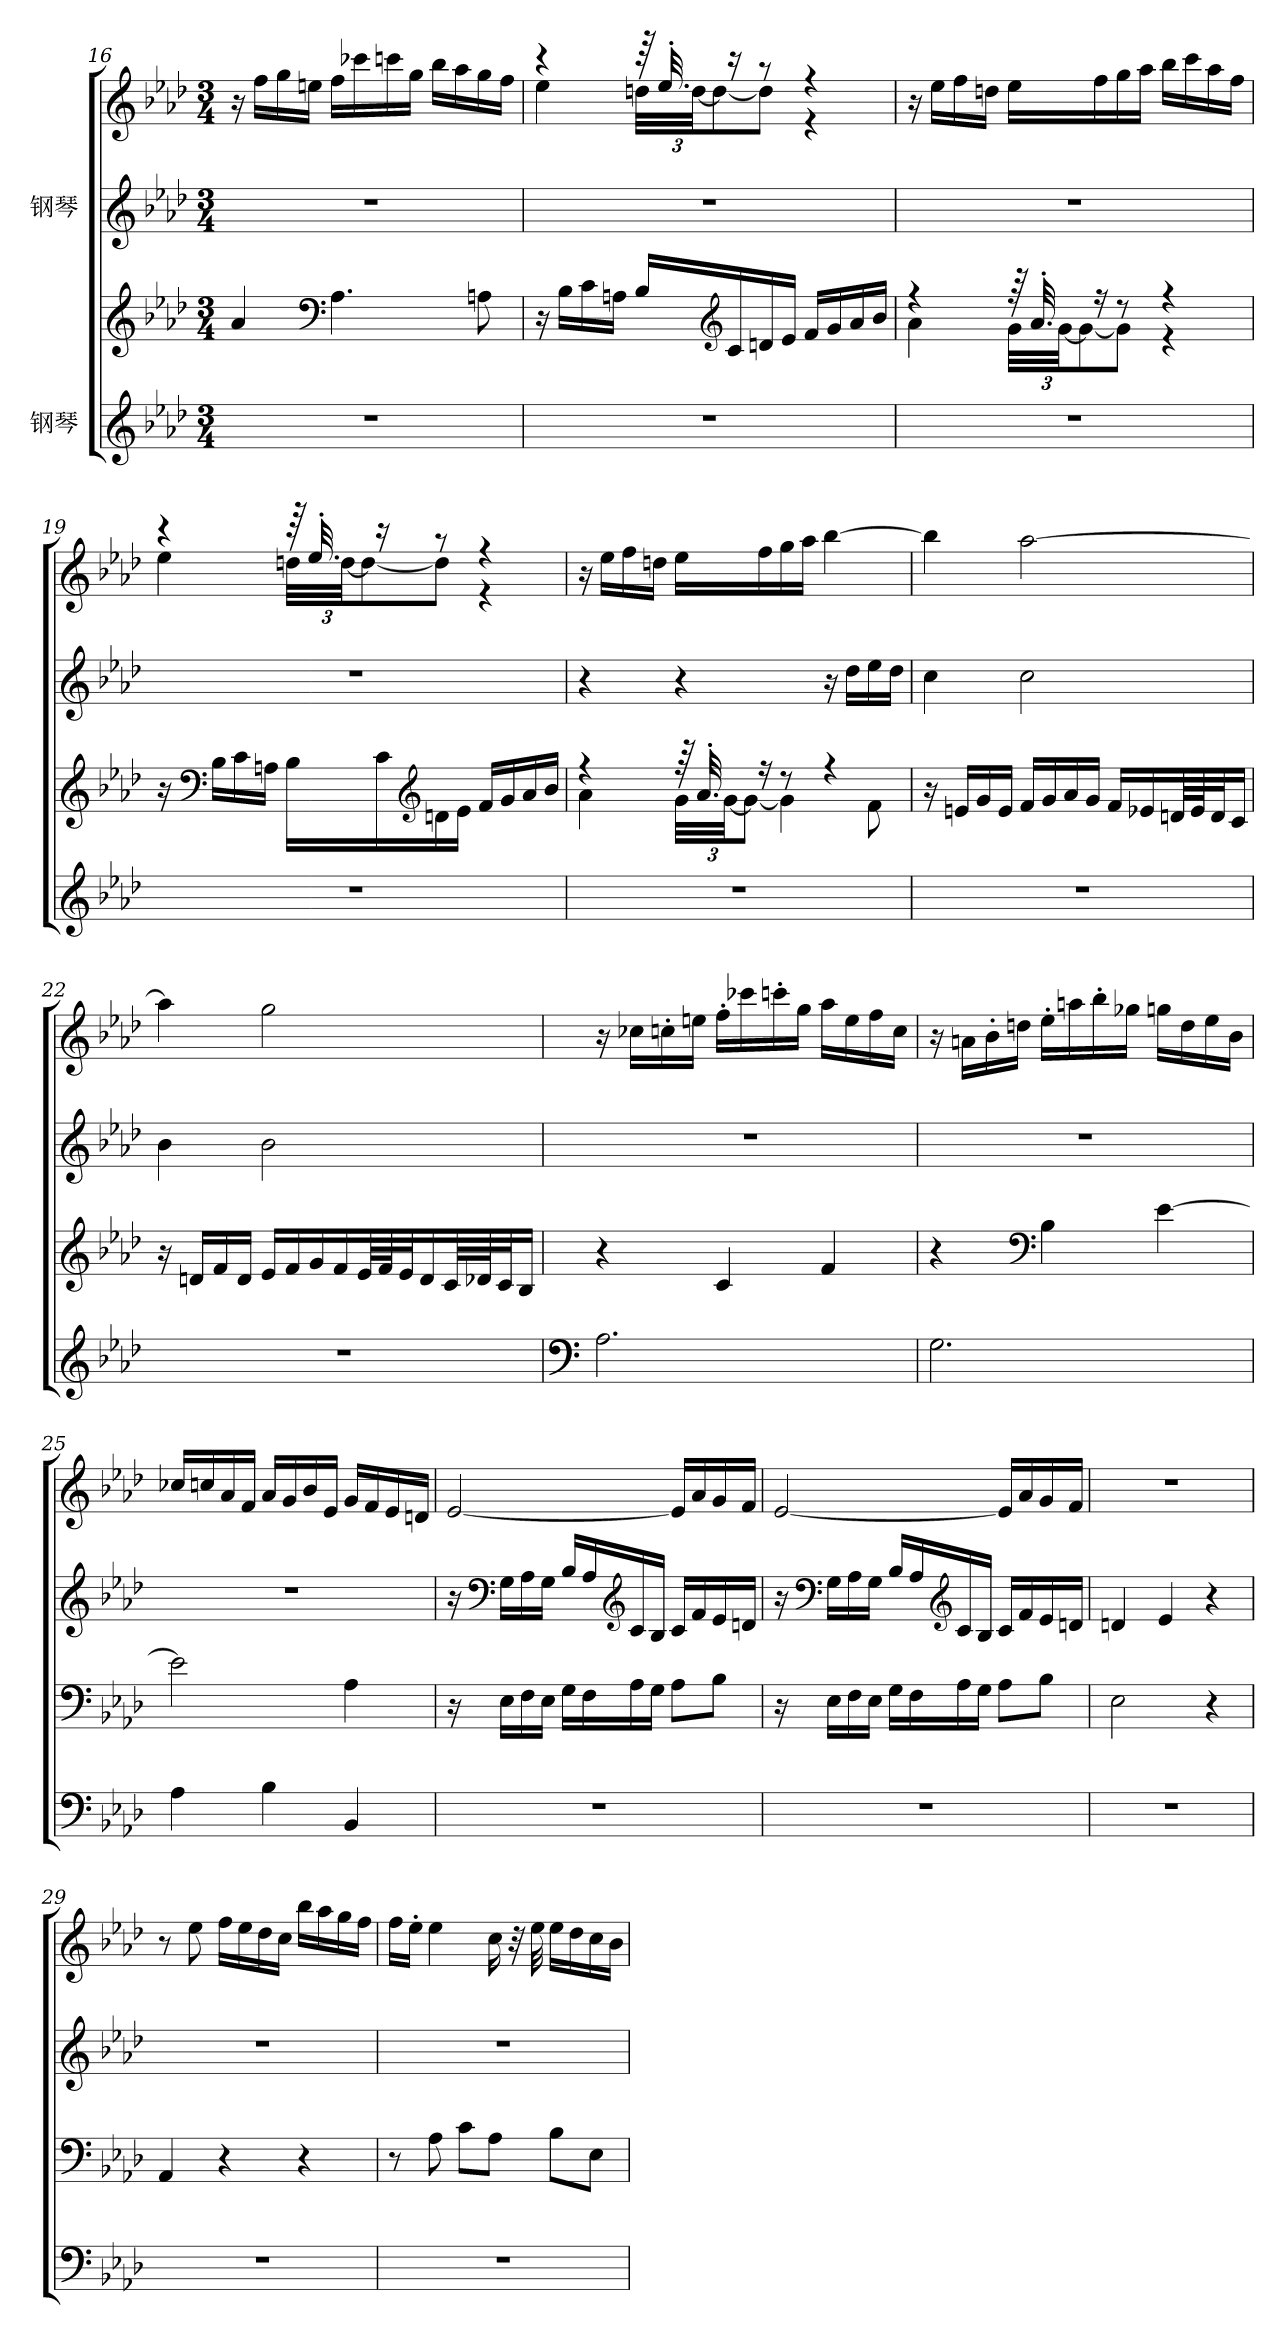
**kern	**kern	**kern	**kern
*part2	*part2	*part1	*part1
*staff4	*staff3	*staff2	*staff1
*I"钢琴	*	*I"钢琴	*
*clefG2	*clefG2	*clefG2	*clefG2
*k[b-e-a-d-]	*k[b-e-a-d-]	*k[b-e-a-d-]	*k[b-e-a-d-]
*M3/4	*M3/4	*M3/4	*M3/4
=16	=16	=16	=16
2.r	4a-/	2.r	16r
.	.	.	16ff\LL
.	.	.	16gg\
.	.	.	16een\JJ
*	*clefF4	*	*
.	4.A-\	.	16ff\LL
.	.	.	16ccc-X\
.	.	.	16cccn\
.	.	.	16gg\JJ
.	.	.	16bb-\LL
.	.	.	16aa-\
.	8An\	.	16gg\
.	.	.	16ff\JJ
!!LO:LB:g=z
=17	=17	=17	=17
*	*	*	*^
2.r	16r	2.r	4r	4ee-\
.	16B-\LL	.	.	.
.	16c\	.	.	.
.	16An\JJ	.	.	.
*	*	*	*	*Xbrackettup
.	16B-/LL	.	64r	48ddn\LLL
.	.	.	32.ee-'/	.
.	.	.	.	[48dd\JJ
.	.	.	.	12dd\_
*	*clefG2	*	*	*
.	16c/	.	16r	.
.	16dn/	.	8r	8dd\J]
.	16e-/JJ	.	.	.
.	16f/LL	.	4r	4r
.	16g/	.	.	.
.	16a-/	.	.	.
.	16b-/JJ	.	.	.
*	*	*	*v	*v
=18	=18	=18	=18
*	*^	*	*
2.r	4r	4a-\	2.r	16r
.	.	.	.	16ee-\LL
.	.	.	.	16ff\
.	.	.	.	16ddn\JJ
*	*	*Xbrackettup	*	*
.	64r	48g\LLL	.	16ee-\LL
.	32.a-'/	.	.	.
.	.	[48g\JJ	.	.
.	.	12g\_	.	.
.	16r	.	.	16ff\
.	8r	8g\J]	.	16gg\
.	.	.	.	16aa-\JJ
.	4r	4r	.	16bb-\LL
.	.	.	.	16ccc\
.	.	.	.	16aa-\
.	.	.	.	16ff\JJ
*	*v	*v	*	*
!!LO:LB:g=z
=19	=19	=19	=19
*	*	*	*^
2.r	16r	2.r	4r	4ee-\
*	*clefF4	*	*	*
.	16B-\LL	.	.	.
.	16c\	.	.	.
.	16An\JJ	.	.	.
.	16B-\LL	.	64r	48ddn\LLL
.	.	.	32.ee-'/	.
.	.	.	.	[48dd\JJ
.	.	.	.	12dd\_
.	16c\	.	16r	.
*	*clefG2	*	*	*
.	16dn\	.	8r	8dd\J]
.	16e-\JJ	.	.	.
.	16f/LL	.	4r	4r
.	16g/	.	.	.
.	16a-/	.	.	.
.	16b-/JJ	.	.	.
*	*	*	*v	*v
=20	=20	=20	=20
*	*^	*	*
2.r	4r	4a-\	4r	16r
.	.	.	.	16ee-\LL
.	.	.	.	16ff\
.	.	.	.	16ddn\JJ
.	64r	48g\LLL	4r	16ee-\LL
.	32.a-'/	.	.	.
.	.	[48g\JJ	.	.
.	.	12g\J_	.	.
.	16r	.	.	16ff\
.	8r	4g\]	.	16gg\
.	.	.	.	16aa-\JJ
.	4r	.	16r	[4bb-\
.	.	.	16dd-\LL	.
.	.	8f\	16ee-\	.
.	.	.	16dd-\JJ	.
*	*v	*v	*	*
!!LO:PB:g=z
=21	=21	=21	=21
2.r	16r	4cc\	4bb-\]
.	16en/LL	.	.
.	16g/	.	.
.	16e/JJ	.	.
.	16f/LL	2cc\	[2aa-\
.	16g/	.	.
.	16a-/	.	.
.	16g/JJ	.	.
.	16f/LL	.	.
.	16e-X/	.	.
.	64dn/LL	.	.
.	64e-/J	.	.
.	32d/J	.	.
.	16c/JJ	.	.
=22	=22	=22	=22
2.r	16r	4b-\	4aa-\]
.	16dn/LL	.	.
.	16f/	.	.
.	16d/JJ	.	.
.	16e-/LL	2b-\	2gg\
.	16f/	.	.
.	16g/	.	.
.	16f/	.	.
.	64e-/LL	.	.
.	64f/J	.	.
.	32e-/J	.	.
.	16d/	.	.
.	64c/LL	.	.
.	64d-X/J	.	.
.	32c/J	.	.
.	16B-/JJ	.	.
!!LO:LB:g=z
=23	=23	=23	=23
*clefF4	*	*	*
2.A-\	4r	2.r	16r
.	.	.	16cc-X\LL
.	.	.	16ccn'\
.	.	.	16een\JJ
.	4c/	.	16ff'\LL
.	.	.	16ccc-X\
.	.	.	16cccn'\
.	.	.	16gg\JJ
.	4f/	.	16aa-\LL
.	.	.	16ee\
.	.	.	16ff\
.	.	.	16cc\JJ
=24	=24	=24	=24
2.G\	4r	2.r	16r
.	.	.	16an\LL
.	.	.	16b-'\
.	.	.	16ddn\JJ
*	*clefF4	*	*
.	4B-\	.	16ee-'\LL
.	.	.	16aan\
.	.	.	16bb-'\
.	.	.	16gg-X\JJ
.	[4e-\	.	16ggn\LL
.	.	.	16dd\
.	.	.	16ee-\
.	.	.	16b-\JJ
!!LO:LB:g=z
=25	=25	=25	=25
4A-\	2e-\]	2.r	16cc-X/LL
.	.	.	16ccn/
.	.	.	16a-/
.	.	.	16f/JJ
4B-\	.	.	16a-/LL
.	.	.	16g/
.	.	.	16b-/
.	.	.	16e-/JJ
4BB-/	4A-\	.	16g/LL
.	.	.	16f/
.	.	.	16e-/
.	.	.	16dn/JJ
=26	=26	=26	=26
2.r	16r	16r	[2e-/
*	*	*clefF4	*
.	16E-\LL	16G\LL	.
.	16F\	16A-\	.
.	16E-\JJ	16G\JJ	.
.	16G\LL	16B-/LL	.
.	16F\	16A-/	.
*	*	*clefG2	*
.	16A-\	16c/	.
.	16G\JJ	16B-/JJ	.
.	8A-\L	16c/LL	16e-/LL]
.	.	16f/	16a-/
.	8B-\J	16e-/	16g/
.	.	16dn/JJ	16f/JJ
!!LO:PB:g=z
=27	=27	=27	=27
2.r	16r	16r	[2e-/
*	*	*clefF4	*
.	16E-\LL	16G\LL	.
.	16F\	16A-\	.
.	16E-\JJ	16G\JJ	.
.	16G\LL	16B-/LL	.
.	16F\	16A-/	.
*	*	*clefG2	*
.	16A-\	16c/	.
.	16G\JJ	16B-/JJ	.
.	8A-\L	16c/LL	16e-/LL]
.	.	16f/	16a-/
.	8B-\J	16e-/	16g/
.	.	16dn/JJ	16f/JJ
=28	=28	=28	=28
2.r	2E-\	4dn/	2.r
.	.	4e-/	.
.	4r	4r	.
=29	=29	=29	=29
2.r	4AA-/	2.r	8r
.	.	.	8ee-\
.	4r	.	16ff\LL
.	.	.	16ee-\
.	.	.	16dd-\
.	.	.	16cc\JJ
.	4r	.	16bb-\LL
.	.	.	16aa-\
.	.	.	16gg\
.	.	.	16ff\JJ
!!LO:LB:g=z
=30	=30	=30	=30
2.r	8r	2.r	16ff\LL
.	.	.	16ee-'\JJ
.	8A-\	.	4ee-\
.	8c\L	.	.
.	8A-\J	.	16cc\
.	.	.	32r
.	.	.	32ee-\
.	8B-\L	.	16ee-\LL
.	.	.	16dd-\
.	8E-\J	.	16cc\
.	.	.	16b-\JJ
=	=	=	=
*-	*-	*-	*-
